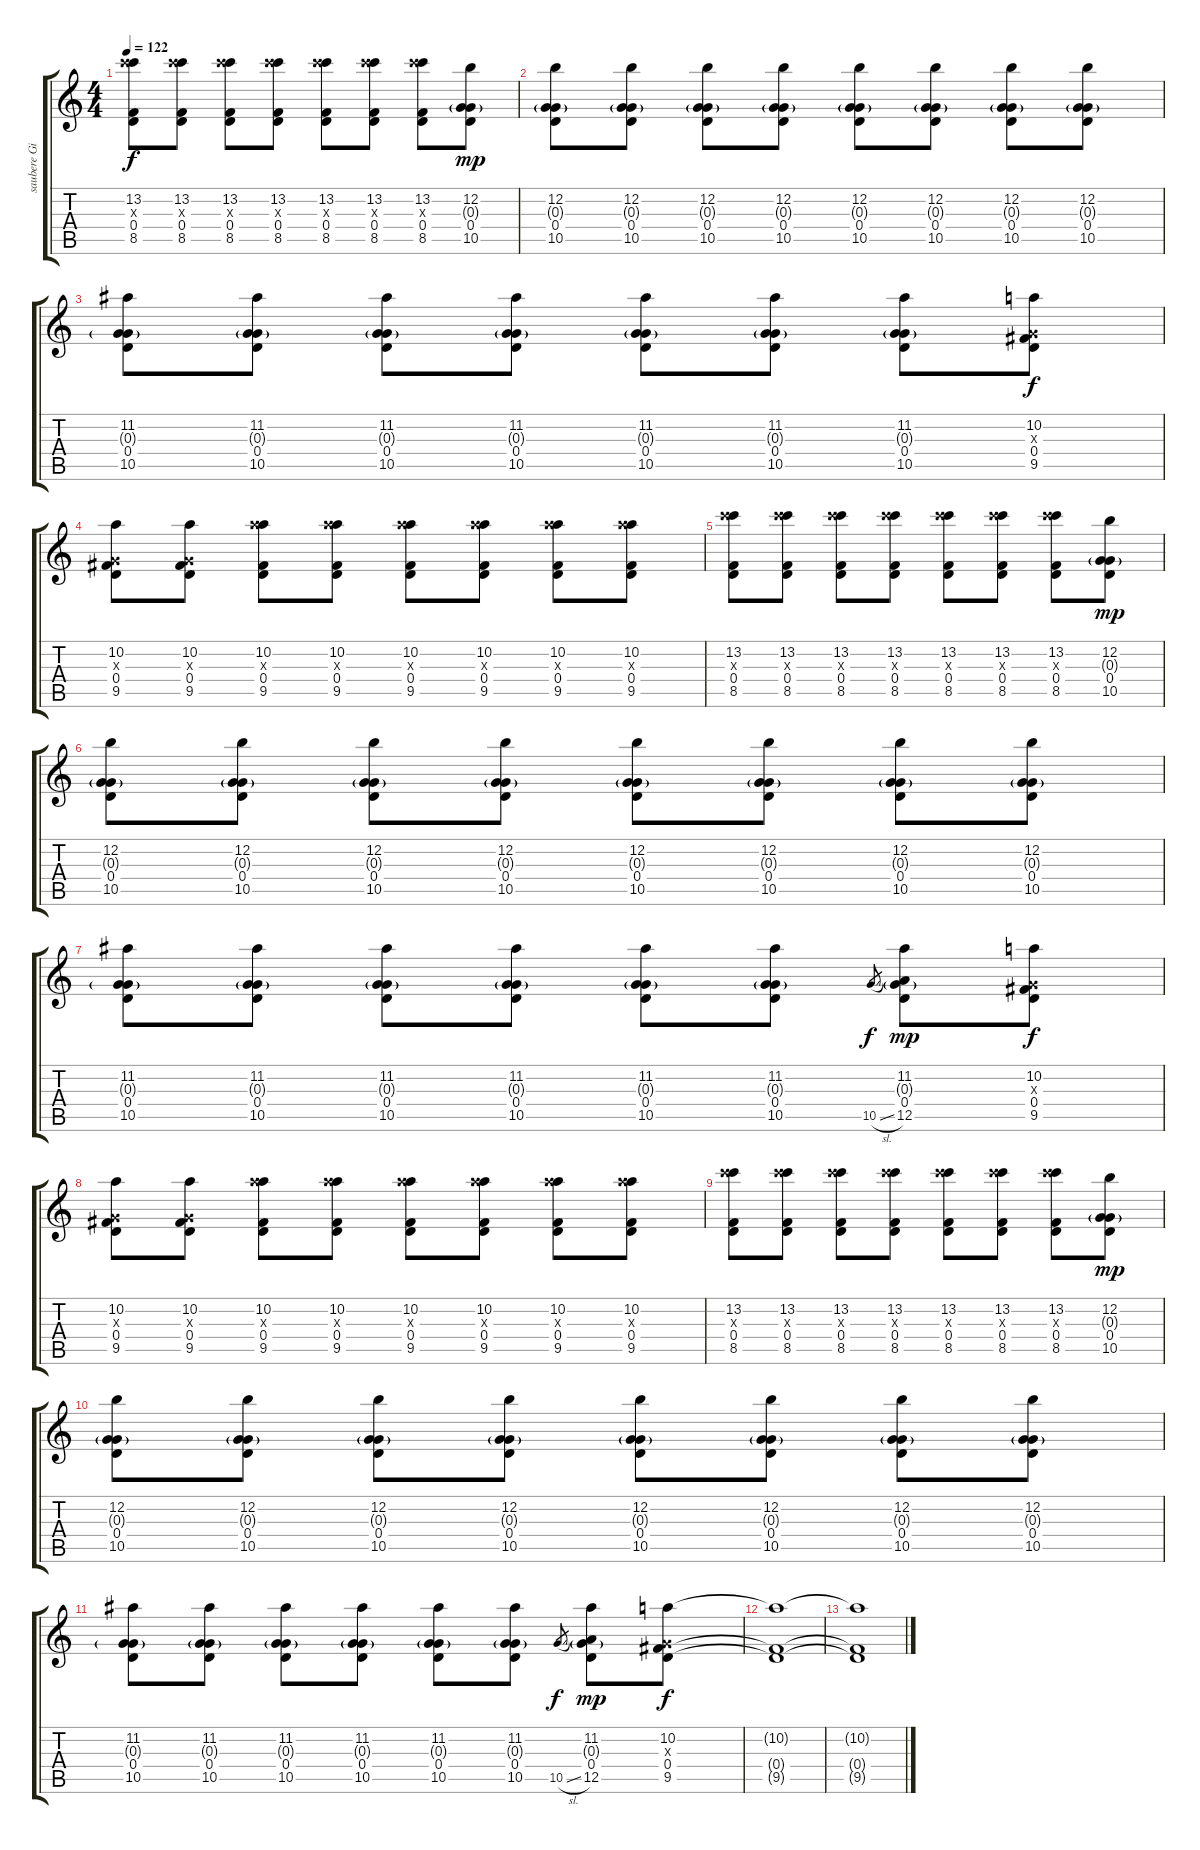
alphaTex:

\track ("saubere Gitarre" "saubere Gi") {instrument electricguitarjazz}
\staff {score tabs}
\tuning (E4 B3 G3 D3 A2 D2) {hide}
\ts (4 4)
\tempo 122
\clef g2
\ks c
(13.2 17.3{x} 0.4 8.5).8{dy f} (13.2 17.3{x} 0.4 8.5).8 (13.2 17.3{x} 0.4 8.5).8 (13.2 17.3{x} 0.4 8.5).8 (13.2 17.3{x} 0.4 8.5).8 (13.2 17.3{x} 0.4 8.5).8 (13.2 17.3{x} 0.4 8.5).8 (12.2 0.3{g} 0.4 10.5).8{dy mp} |
(12.2 0.3{g} 0.4 10.5).8 (12.2 0.3{g} 0.4 10.5).8 (12.2 0.3{g} 0.4 10.5).8 (12.2 0.3{g} 0.4 10.5).8 (12.2 0.3{g} 0.4 10.5).8 (12.2 0.3{g} 0.4 10.5).8 (12.2 0.3{g} 0.4 10.5).8 (12.2 0.3{g} 0.4 10.5).8 |
(11.2 0.3{g} 0.4 10.5).8 (11.2 0.3{g} 0.4 10.5).8 (11.2 0.3{g} 0.4 10.5).8 (11.2 0.3{g} 0.4 10.5).8 (11.2 0.3{g} 0.4 10.5).8 (11.2 0.3{g} 0.4 10.5).8 (11.2 0.3{g} 0.4 10.5).8 (10.2 0.3{x} 0.4 9.5).8{dy f} |
(10.2 0.3{x} 0.4 9.5).8 (10.2 0.3{x} 0.4 9.5).8 (10.2 14.3{x} 0.4 9.5).8 (10.2 14.3{x} 0.4 9.5).8 (10.2 14.3{x} 0.4 9.5).8 (10.2 14.3{x} 0.4 9.5).8 (10.2 14.3{x} 0.4 9.5).8 (10.2 14.3{x} 0.4 9.5).8 |
(13.2 17.3{x} 0.4 8.5).8 (13.2 17.3{x} 0.4 8.5).8 (13.2 17.3{x} 0.4 8.5).8 (13.2 17.3{x} 0.4 8.5).8 (13.2 17.3{x} 0.4 8.5).8 (13.2 17.3{x} 0.4 8.5).8 (13.2 17.3{x} 0.4 8.5).8 (12.2 0.3{g} 0.4 10.5).8{dy mp} |
(12.2 0.3{g} 0.4 10.5).8 (12.2 0.3{g} 0.4 10.5).8 (12.2 0.3{g} 0.4 10.5).8 (12.2 0.3{g} 0.4 10.5).8 (12.2 0.3{g} 0.4 10.5).8 (12.2 0.3{g} 0.4 10.5).8 (12.2 0.3{g} 0.4 10.5).8 (12.2 0.3{g} 0.4 10.5).8 |
(11.2 0.3{g} 0.4 10.5).8 (11.2 0.3{g} 0.4 10.5).8 (11.2 0.3{g} 0.4 10.5).8 (11.2 0.3{g} 0.4 10.5).8 (11.2 0.3{g} 0.4 10.5).8 (11.2 0.3{g} 0.4 10.5).8 10.5{sl}.8{gr dy f} (11.2 0.3{g} 0.4 12.5).8{dy mp} (10.2 0.3{x} 0.4 9.5).8{dy f} |
(10.2 0.3{x} 0.4 9.5).8 (10.2 0.3{x} 0.4 9.5).8 (10.2 14.3{x} 0.4 9.5).8 (10.2 14.3{x} 0.4 9.5).8 (10.2 14.3{x} 0.4 9.5).8 (10.2 14.3{x} 0.4 9.5).8 (10.2 14.3{x} 0.4 9.5).8 (10.2 14.3{x} 0.4 9.5).8 |
(13.2 17.3{x} 0.4 8.5).8 (13.2 17.3{x} 0.4 8.5).8 (13.2 17.3{x} 0.4 8.5).8 (13.2 17.3{x} 0.4 8.5).8 (13.2 17.3{x} 0.4 8.5).8 (13.2 17.3{x} 0.4 8.5).8 (13.2 17.3{x} 0.4 8.5).8 (12.2 0.3{g} 0.4 10.5).8{dy mp} |
(12.2 0.3{g} 0.4 10.5).8 (12.2 0.3{g} 0.4 10.5).8 (12.2 0.3{g} 0.4 10.5).8 (12.2 0.3{g} 0.4 10.5).8 (12.2 0.3{g} 0.4 10.5).8 (12.2 0.3{g} 0.4 10.5).8 (12.2 0.3{g} 0.4 10.5).8 (12.2 0.3{g} 0.4 10.5).8 |
(11.2 0.3{g} 0.4 10.5).8 (11.2 0.3{g} 0.4 10.5).8 (11.2 0.3{g} 0.4 10.5).8 (11.2 0.3{g} 0.4 10.5).8 (11.2 0.3{g} 0.4 10.5).8 (11.2 0.3{g} 0.4 10.5).8 10.5{sl}.8{gr dy f} (11.2 0.3{g} 0.4 12.5).8{dy mp} (10.2 0.3{x} 0.4 9.5).8{dy f} |
(10.2{t} 0.4{t} 9.5{t}).1 |
(10.2{t} 0.4{t} 9.5{t}).1
